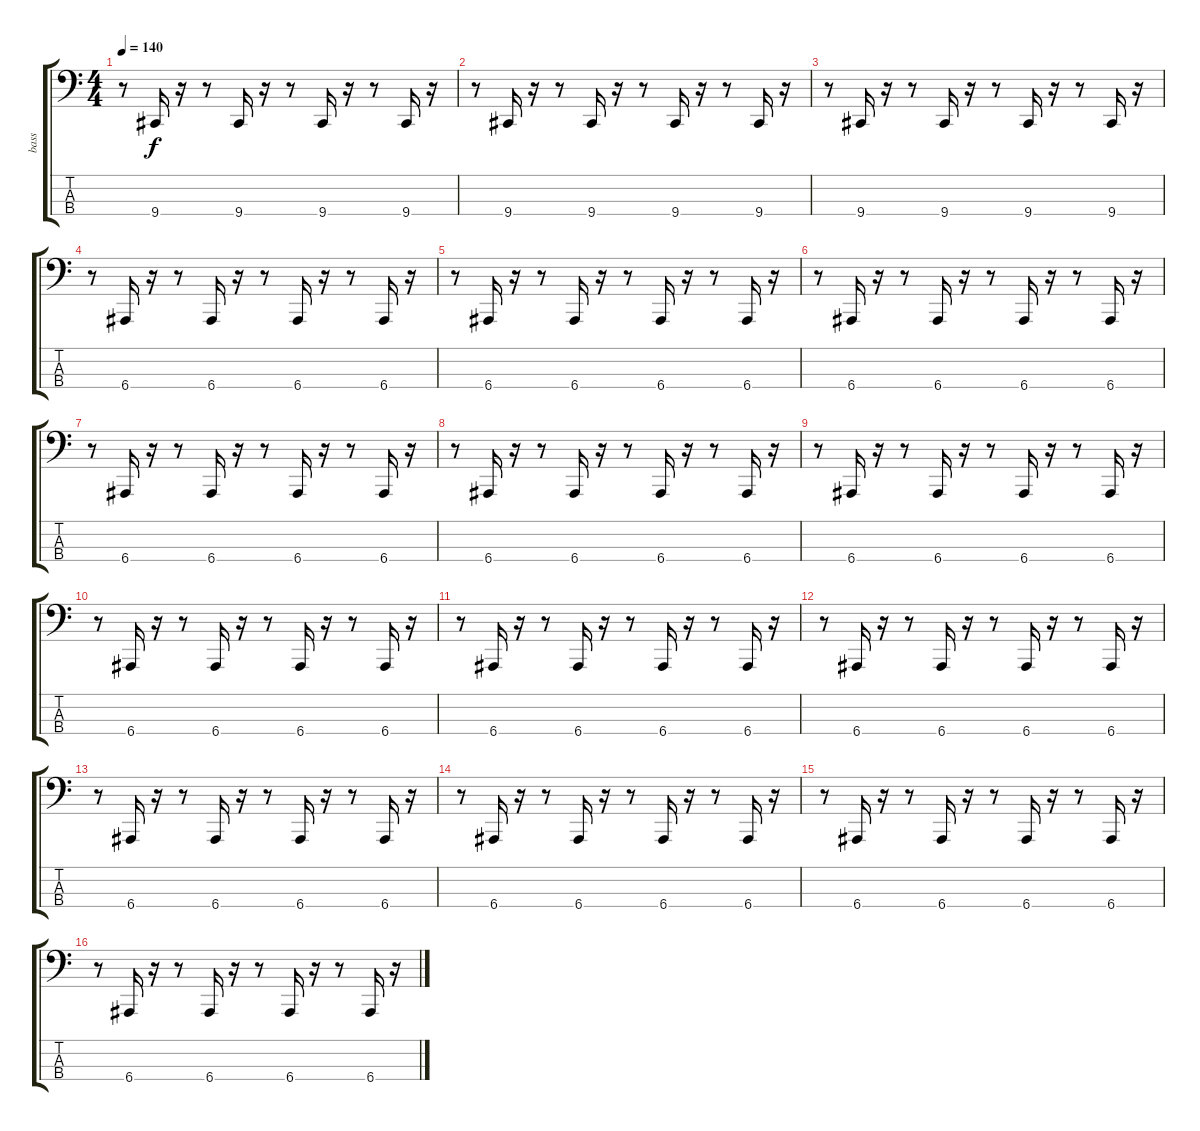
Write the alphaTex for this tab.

\track ("bass" "bass") {instrument lead2sawtooth}
\staff {score tabs}
\tuning (G2 D2 A1 E1) {hide}
\ts (4 4)
\tempo 140
\clef f4
\ks c
r.8{dy f} 9.4.16 r.16 r.8 9.4.16 r.16 r.8 9.4.16 r.16 r.8 9.4.16 r.16 |
r.8 9.4.16 r.16 r.8 9.4.16 r.16 r.8 9.4.16 r.16 r.8 9.4.16 r.16 |
r.8 9.4.16 r.16 r.8 9.4.16 r.16 r.8 9.4.16 r.16 r.8 9.4.16 r.16 |
r.8 6.4.16 r.16 r.8 6.4.16 r.16 r.8 6.4.16 r.16 r.8 6.4.16 r.16 |
r.8 6.4.16 r.16 r.8 6.4.16 r.16 r.8 6.4.16 r.16 r.8 6.4.16 r.16 |
r.8 6.4.16 r.16 r.8 6.4.16 r.16 r.8 6.4.16 r.16 r.8 6.4.16 r.16 |
r.8 6.4.16 r.16 r.8 6.4.16 r.16 r.8 6.4.16 r.16 r.8 6.4.16 r.16 |
r.8 6.4.16 r.16 r.8 6.4.16 r.16 r.8 6.4.16 r.16 r.8 6.4.16 r.16 |
r.8 6.4.16 r.16 r.8 6.4.16 r.16 r.8 6.4.16 r.16 r.8 6.4.16 r.16 |
r.8 6.4.16 r.16 r.8 6.4.16 r.16 r.8 6.4.16 r.16 r.8 6.4.16 r.16 |
r.8 6.4.16 r.16 r.8 6.4.16 r.16 r.8 6.4.16 r.16 r.8 6.4.16 r.16 |
r.8 6.4.16 r.16 r.8 6.4.16 r.16 r.8 6.4.16 r.16 r.8 6.4.16 r.16 |
r.8 6.4.16 r.16 r.8 6.4.16 r.16 r.8 6.4.16 r.16 r.8 6.4.16 r.16 |
r.8 6.4.16 r.16 r.8 6.4.16 r.16 r.8 6.4.16 r.16 r.8 6.4.16 r.16 |
r.8 6.4.16 r.16 r.8 6.4.16 r.16 r.8 6.4.16 r.16 r.8 6.4.16 r.16 |
r.8 6.4.16 r.16 r.8 6.4.16 r.16 r.8 6.4.16 r.16 r.8 6.4.16 r.16
